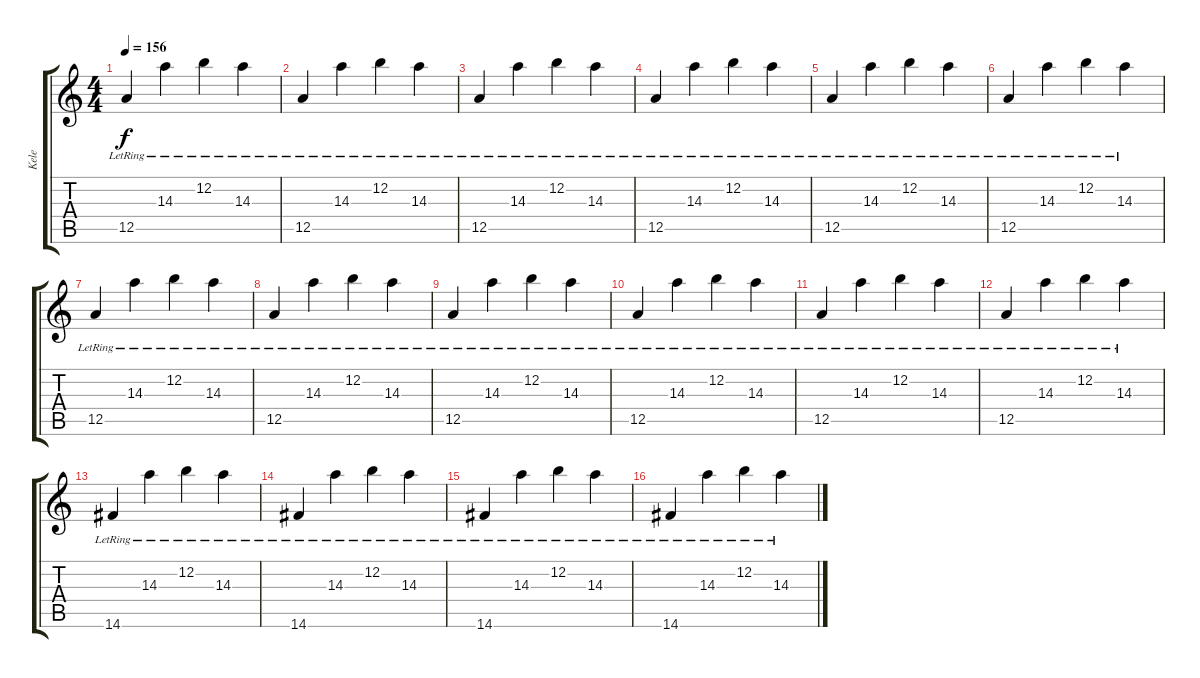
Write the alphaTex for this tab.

\track ("Kele" "Kele") {instrument electricguitarjazz}
\staff {score tabs}
\tuning (E4 B3 G3 D3 A2 E2) {hide}
\ts (4 4)
\tempo 156
\clef g2
\ks c
12.5{lr}.4{dy f} 14.3{lr}.4 12.2{lr}.4 14.3{lr}.4 |
12.5{lr}.4 14.3{lr}.4 12.2{lr}.4 14.3{lr}.4 |
12.5{lr}.4 14.3{lr}.4 12.2{lr}.4 14.3{lr}.4 |
12.5{lr}.4 14.3{lr}.4 12.2{lr}.4 14.3{lr}.4 |
12.5{lr}.4 14.3{lr}.4 12.2{lr}.4 14.3{lr}.4 |
12.5{lr}.4 14.3{lr}.4 12.2{lr}.4 14.3{lr}.4 |
12.5{lr}.4 14.3{lr}.4 12.2{lr}.4 14.3{lr}.4 |
12.5{lr}.4 14.3{lr}.4 12.2{lr}.4 14.3{lr}.4 |
12.5{lr}.4 14.3{lr}.4 12.2{lr}.4 14.3{lr}.4 |
12.5{lr}.4 14.3{lr}.4 12.2{lr}.4 14.3{lr}.4 |
12.5{lr}.4 14.3{lr}.4 12.2{lr}.4 14.3{lr}.4 |
12.5{lr}.4 14.3{lr}.4 12.2{lr}.4 14.3{lr}.4 |
14.6{lr}.4 14.3{lr}.4 12.2{lr}.4 14.3{lr}.4 |
14.6{lr}.4 14.3{lr}.4 12.2{lr}.4 14.3{lr}.4 |
14.6{lr}.4 14.3{lr}.4 12.2{lr}.4 14.3{lr}.4 |
14.6{lr}.4 14.3{lr}.4 12.2{lr}.4 14.3{lr}.4
